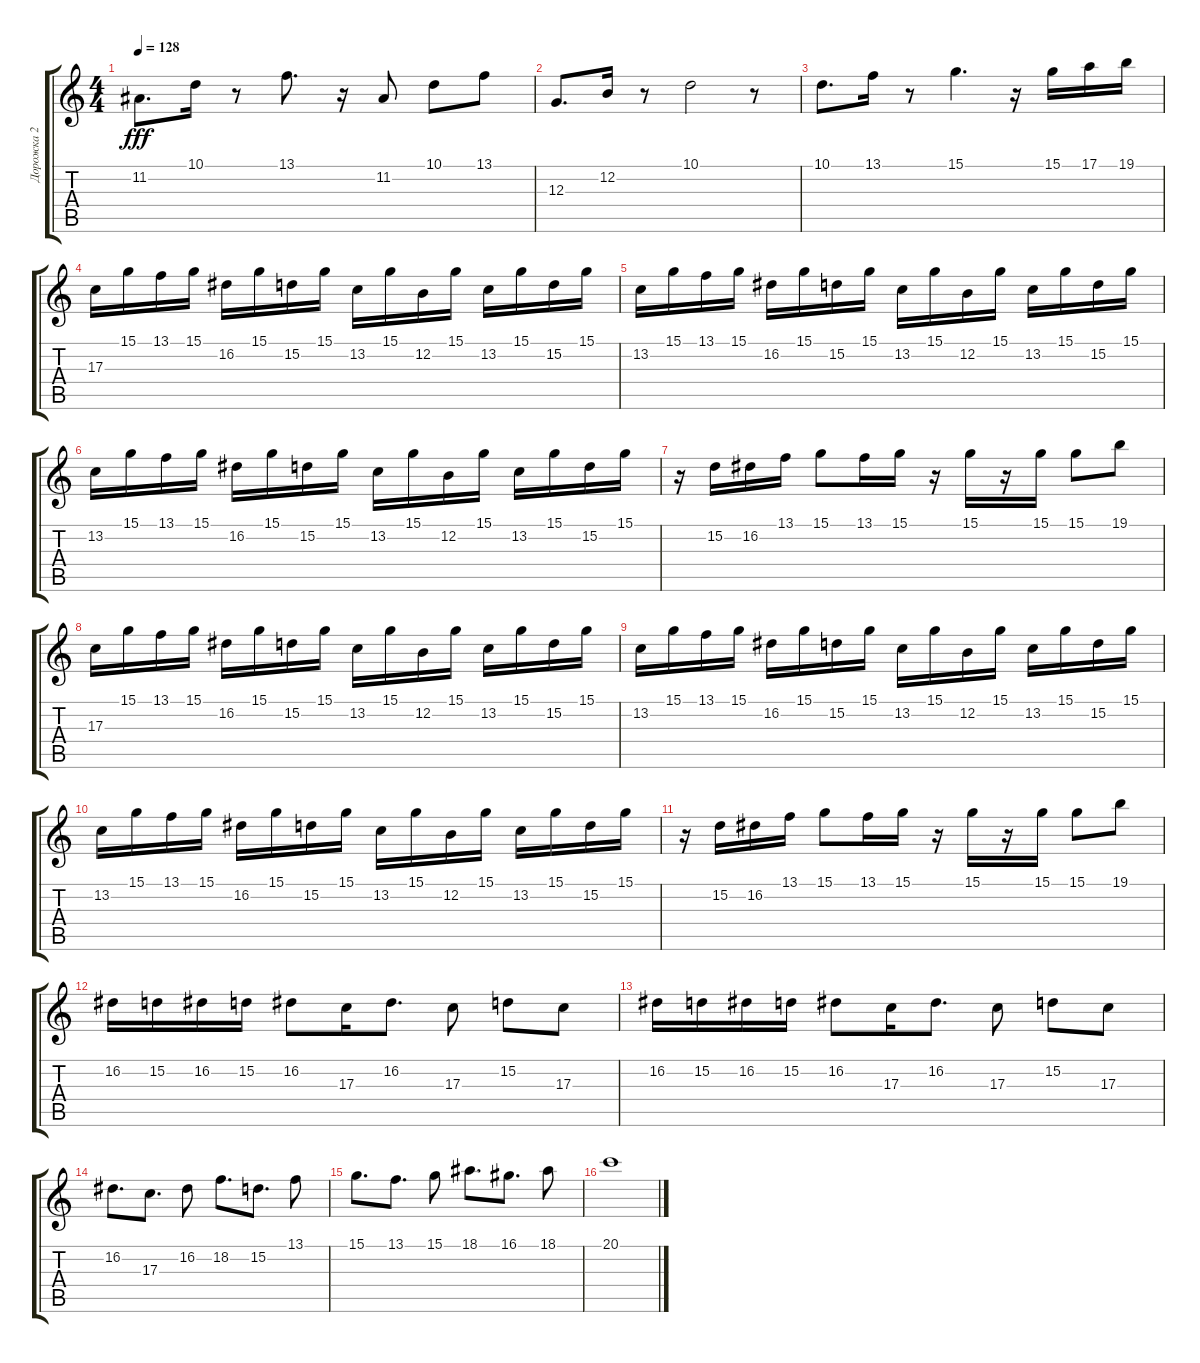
\track ("Дорожка 2" "Дорожка 2") {instrument lead2sawtooth}
\staff {score tabs}
\tuning (E4 B3 G3 D3 A2 E2) {hide}
\ts (4 4)
\tempo 128
\clef g2
\ks c
11.2.8{d dy fff} 10.1.16 r.8 13.1.8{d} r.16 11.2.8 10.1.8 13.1.8 |
12.3.8{d} 12.2.16 r.8 10.1.2 r.8 |
10.1.8{d} 13.1.16 r.8 15.1.4{d} r.16 15.1.16 17.1.16 19.1.16 |
17.3.16 15.1.16 13.1.16 15.1.16 16.2.16 15.1.16 15.2.16 15.1.16 13.2.16 15.1.16 12.2.16 15.1.16 13.2.16 15.1.16 15.2.16 15.1.16 |
13.2.16 15.1.16 13.1.16 15.1.16 16.2.16 15.1.16 15.2.16 15.1.16 13.2.16 15.1.16 12.2.16 15.1.16 13.2.16 15.1.16 15.2.16 15.1.16 |
13.2.16 15.1.16 13.1.16 15.1.16 16.2.16 15.1.16 15.2.16 15.1.16 13.2.16 15.1.16 12.2.16 15.1.16 13.2.16 15.1.16 15.2.16 15.1.16 |
r.16 15.2.16 16.2.16 13.1.16 15.1.8 13.1.16 15.1.16 r.16 15.1.16 r.16 15.1.16 15.1.8 19.1.8 |
17.3.16 15.1.16 13.1.16 15.1.16 16.2.16 15.1.16 15.2.16 15.1.16 13.2.16 15.1.16 12.2.16 15.1.16 13.2.16 15.1.16 15.2.16 15.1.16 |
13.2.16 15.1.16 13.1.16 15.1.16 16.2.16 15.1.16 15.2.16 15.1.16 13.2.16 15.1.16 12.2.16 15.1.16 13.2.16 15.1.16 15.2.16 15.1.16 |
13.2.16 15.1.16 13.1.16 15.1.16 16.2.16 15.1.16 15.2.16 15.1.16 13.2.16 15.1.16 12.2.16 15.1.16 13.2.16 15.1.16 15.2.16 15.1.16 |
r.16 15.2.16 16.2.16 13.1.16 15.1.8 13.1.16 15.1.16 r.16 15.1.16 r.16 15.1.16 15.1.8 19.1.8 |
16.2.16 15.2.16 16.2.16 15.2.16 16.2.8 17.3.16 16.2.8{d} 17.3.8 15.2.8 17.3.8 |
16.2.16 15.2.16 16.2.16 15.2.16 16.2.8 17.3.16 16.2.8{d} 17.3.8 15.2.8 17.3.8 |
16.2.8{d} 17.3.8{d} 16.2.8 18.2.8{d} 15.2.8{d} 13.1.8 |
15.1.8{d} 13.1.8{d} 15.1.8 18.1.8{d} 16.1.8{d} 18.1.8 |
20.1.1
